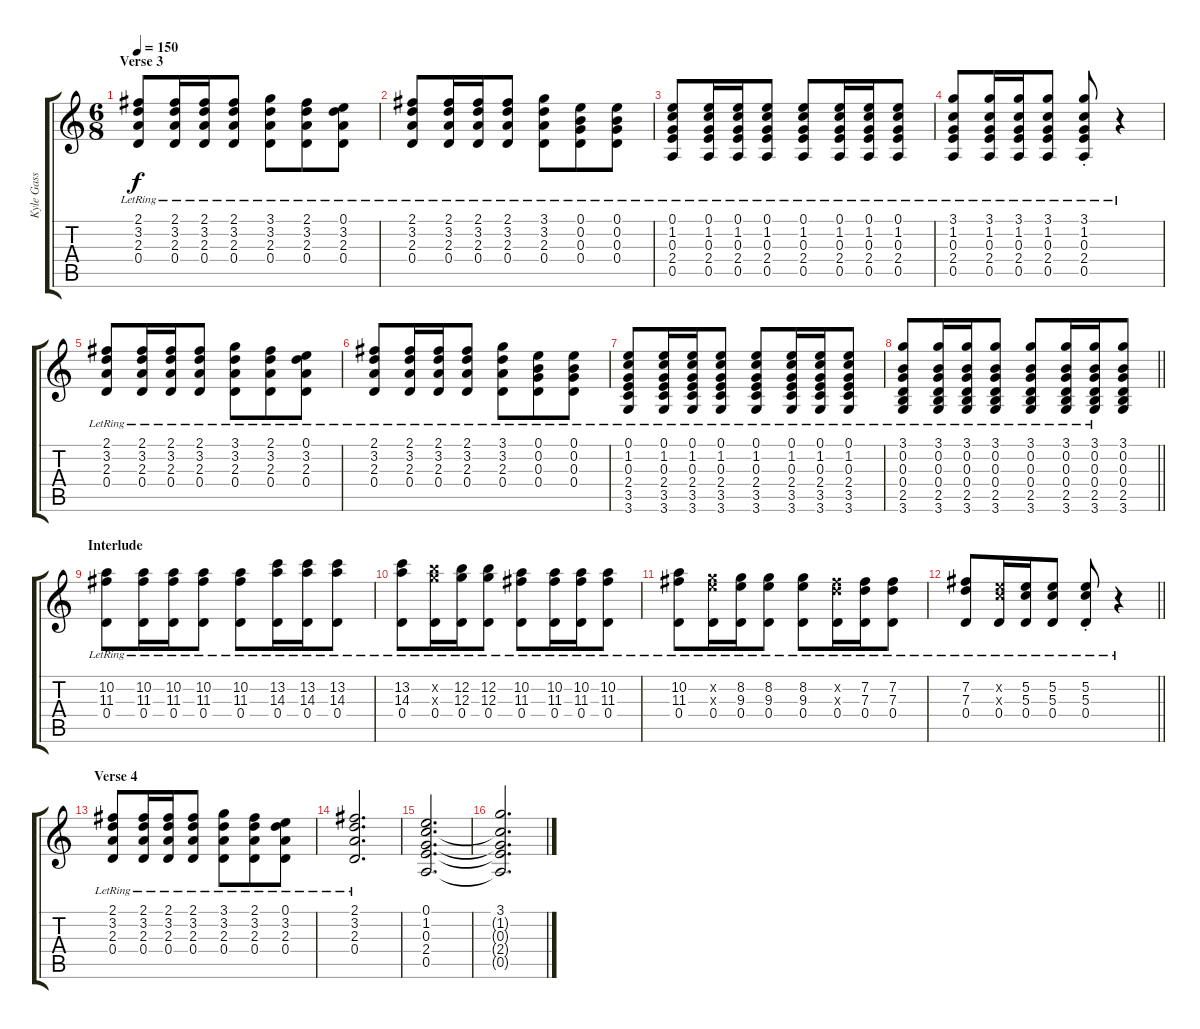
\track ("Kyle Gass" "Kyle Gass") {instrument acousticguitarsteel}
\staff {score tabs}
\tuning (E4 B3 G3 D3 A2 E2) {hide}
\ts (6 8)
\section ("" "Verse 3")
\tempo 150
\clef g2
\ks c
(2.1{lr} 3.2{lr} 2.3{lr} 0.4{lr}).8{dy f} (2.1{lr} 3.2{lr} 2.3{lr} 0.4{lr}).16 (2.1{lr} 3.2{lr} 2.3{lr} 0.4{lr}).16 (2.1{lr} 3.2{lr} 2.3{lr} 0.4{lr}).8 (3.1{lr} 3.2{lr} 2.3{lr} 0.4{lr}).8 (2.1{lr} 3.2{lr} 2.3{lr} 0.4{lr}).8 (0.1{lr} 3.2{lr} 2.3{lr} 0.4{lr}).8 |
(2.1{lr} 3.2{lr} 2.3{lr} 0.4{lr}).8 (2.1{lr} 3.2{lr} 2.3{lr} 0.4{lr}).16 (2.1{lr} 3.2{lr} 2.3{lr} 0.4{lr}).16 (2.1{lr} 3.2{lr} 2.3{lr} 0.4{lr}).8 (3.1{lr} 3.2{lr} 2.3{lr} 0.4{lr}).8 (0.1{lr} 0.2{lr} 0.3{lr} 0.4{lr}).8 (0.1{lr} 0.2{lr} 0.3{lr} 0.4{lr}).8 |
(0.1{lr} 1.2{lr} 0.3{lr} 2.4{lr} 0.5{lr}).8 (0.1{lr} 1.2{lr} 0.3{lr} 2.4{lr} 0.5{lr}).16 (0.1{lr} 1.2{lr} 0.3{lr} 2.4{lr} 0.5{lr}).16 (0.1{lr} 1.2{lr} 0.3{lr} 2.4{lr} 0.5{lr}).8 (0.1{lr} 1.2{lr} 0.3{lr} 2.4{lr} 0.5{lr}).8 (0.1{lr} 1.2{lr} 0.3{lr} 2.4{lr} 0.5{lr}).16 (0.1{lr} 1.2{lr} 0.3{lr} 2.4{lr} 0.5{lr}).16 (0.1{lr} 1.2{lr} 0.3{lr} 2.4{lr} 0.5{lr}).8 |
(3.1{lr} 1.2{lr} 0.3{lr} 2.4{lr} 0.5{lr}).8 (3.1{lr} 1.2{lr} 0.3{lr} 2.4{lr} 0.5{lr}).16 (3.1{lr} 1.2{lr} 0.3{lr} 2.4{lr} 0.5{lr}).16 (3.1{lr} 1.2{lr} 0.3{lr} 2.4{lr} 0.5{lr}).8 (3.1{st lr} 1.2{st lr} 0.3{st lr} 2.4{st lr} 0.5{st lr}).8 r.4 |
(2.1{lr} 3.2{lr} 2.3{lr} 0.4{lr}).8 (2.1{lr} 3.2{lr} 2.3{lr} 0.4{lr}).16 (2.1{lr} 3.2{lr} 2.3{lr} 0.4{lr}).16 (2.1{lr} 3.2{lr} 2.3{lr} 0.4{lr}).8 (3.1{lr} 3.2{lr} 2.3{lr} 0.4{lr}).8 (2.1{lr} 3.2{lr} 2.3{lr} 0.4{lr}).8 (0.1{lr} 3.2{lr} 2.3{lr} 0.4{lr}).8 |
(2.1{lr} 3.2{lr} 2.3{lr} 0.4{lr}).8 (2.1{lr} 3.2{lr} 2.3{lr} 0.4{lr}).16 (2.1{lr} 3.2{lr} 2.3{lr} 0.4{lr}).16 (2.1{lr} 3.2{lr} 2.3{lr} 0.4{lr}).8 (3.1{lr} 3.2{lr} 2.3{lr} 0.4{lr}).8 (0.1{lr} 0.2{lr} 0.3{lr} 0.4{lr}).8 (0.1{lr} 0.2{lr} 0.3{lr} 0.4{lr}).8 |
(0.1{lr} 1.2{lr} 0.3{lr} 2.4{lr} 3.5{lr} 3.6{lr}).8 (0.1{lr} 1.2{lr} 0.3{lr} 2.4{lr} 3.5{lr} 3.6{lr}).16 (0.1{lr} 1.2{lr} 0.3{lr} 2.4{lr} 3.5{lr} 3.6{lr}).16 (0.1{lr} 1.2{lr} 0.3{lr} 2.4{lr} 3.5{lr} 3.6{lr}).8 (0.1{lr} 1.2{lr} 0.3{lr} 2.4{lr} 3.5{lr} 3.6{lr}).8 (0.1{lr} 1.2{lr} 0.3{lr} 2.4{lr} 3.5{lr} 3.6{lr}).16 (0.1{lr} 1.2{lr} 0.3{lr} 2.4{lr} 3.5{lr} 3.6{lr}).16 (0.1{lr} 1.2{lr} 0.3{lr} 2.4{lr} 3.5{lr} 3.6{lr}).8 |
\barLineRight lightlight
(3.1{lr} 0.2{lr} 0.3{lr} 0.4{lr} 2.5{lr} 3.6{lr}).8 (3.1{lr} 0.2{lr} 0.3{lr} 0.4{lr} 2.5{lr} 3.6{lr}).16 (3.1{lr} 0.2{lr} 0.3{lr} 0.4{lr} 2.5{lr} 3.6{lr}).16 (3.1{lr} 0.2{lr} 0.3{lr} 0.4{lr} 2.5{lr} 3.6{lr}).8 (3.1{lr} 0.2{lr} 0.3{lr} 0.4{lr} 2.5{lr} 3.6{lr}).8 (3.1{lr} 0.2{lr} 0.3{lr} 0.4{lr} 2.5{lr} 3.6{lr}).16 (3.1{lr} 0.2{lr} 0.3{lr} 0.4{lr} 2.5{lr} 3.6{lr}).16 (3.1 0.2 0.3 0.4 2.5 3.6).8 |
\section ("" "Interlude")
(10.2{lr} 11.3{lr} 0.4{lr}).8 (10.2{lr} 11.3{lr} 0.4{lr}).16 (10.2{lr} 11.3{lr} 0.4{lr}).16 (10.2{lr} 11.3{lr} 0.4{lr}).8 (10.2{lr} 11.3{lr} 0.4{lr}).8 (13.2{lr} 14.3{lr} 0.4{lr}).16 (13.2{lr} 14.3{lr} 0.4{lr}).16 (13.2{lr} 14.3{lr} 0.4{lr}).8 |
(13.2{lr} 14.3{lr} 0.4{lr}).8 (12.2{x} 12.3{x} 0.4{lr}).16 (12.2{lr} 12.3{lr} 0.4{lr}).16 (12.2{lr} 12.3{lr} 0.4{lr}).8 (10.2{lr} 11.3{lr} 0.4{lr}).8 (10.2{lr} 11.3{lr} 0.4{lr}).16 (10.2{lr} 11.3{lr} 0.4{lr}).16 (10.2{lr} 11.3{lr} 0.4{lr}).8 |
(10.2{lr} 11.3{lr} 0.4{lr}).8 (8.2{x} 9.3{x} 0.4{lr}).16 (8.2{lr} 9.3{lr} 0.4{lr}).16 (8.2{lr} 9.3{lr} 0.4{lr}).8 (8.2{lr} 9.3{lr} 0.4{lr}).8 (7.2{x} 7.3{x} 0.4{lr}).16 (7.2{lr} 7.3{lr} 0.4{lr}).16 (7.2{lr} 7.3{lr} 0.4{lr}).8 |
\barLineRight lightlight
(7.2{lr} 7.3{lr} 0.4{lr}).8 (5.2{x} 5.3{x} 0.4{lr}).16 (5.2{lr} 5.3{lr} 0.4{lr}).16 (5.2{lr} 5.3{lr} 0.4{lr}).8 (5.2{st lr} 5.3{st lr} 0.4{st lr}).8 r.4 |
\section ("" "Verse 4")
(2.1{lr} 3.2{lr} 2.3{lr} 0.4{lr}).8 (2.1{lr} 3.2{lr} 2.3{lr} 0.4{lr}).16 (2.1{lr} 3.2{lr} 2.3{lr} 0.4{lr}).16 (2.1{lr} 3.2{lr} 2.3{lr} 0.4{lr}).8 (3.1{lr} 3.2{lr} 2.3{lr} 0.4{lr}).8 (2.1{lr} 3.2{lr} 2.3{lr} 0.4{lr}).8 (0.1{lr} 3.2{lr} 2.3{lr} 0.4{lr}).8 |
(2.1{lr} 3.2{lr} 2.3{lr} 0.4{lr}).2{d} |
(0.1 1.2 0.3 2.4 0.5).2{d} |
(3.1 1.2{t} 0.3{t} 2.4{t} 0.5{t}).2{d}
